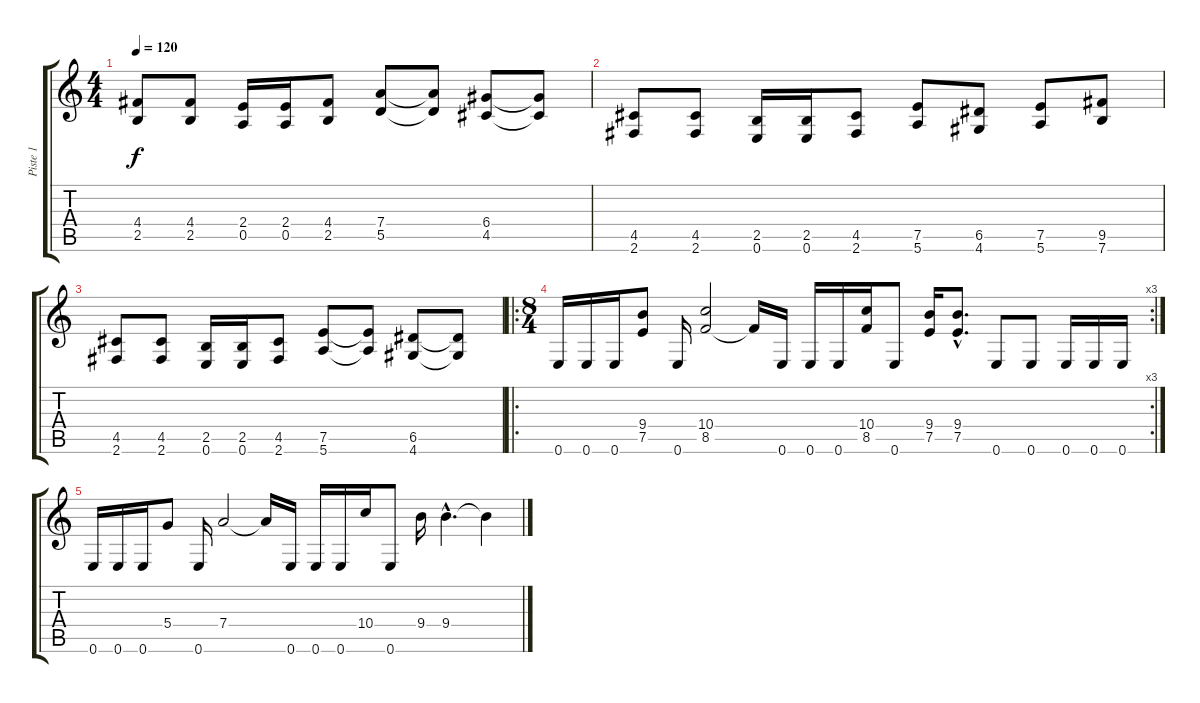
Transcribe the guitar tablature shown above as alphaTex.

\track ("Piste 1" "Piste 1") {instrument distortionguitar}
\staff {score tabs}
\tuning (E4 B3 G3 D3 A2 E2) {hide}
\ts (4 4)
\tempo 120
\clef g2
\ks c
(4.4 2.5).8{dy f} (4.4 2.5).8 (2.4 0.5).16 (2.4 0.5).16 (4.4 2.5).8 (7.4 5.5).8 (7.4{t} 5.5{t}).8 (6.4 4.5).8 (6.4{t} 4.5{t}).8 |
(4.5 2.6).8 (4.5 2.6).8 (2.5 0.6).16 (2.5 0.6).16 (4.5 2.6).8 (7.5 5.6).8 (6.5 4.6).8 (7.5 5.6).8 (9.5 7.6).8 |
(4.5 2.6).8 (4.5 2.6).8 (2.5 0.6).16 (2.5 0.6).16 (4.5 2.6).8 (7.5 5.6).8 (7.5{t} 5.6{t}).8 (6.5 4.6).8 (6.5{t} 4.6{t}).8 |
\ro
\rc 3
\ts (8 4)
0.6.16 0.6.16 0.6.16 (9.4 7.5).8 0.6.16 (10.4 8.5).2 8.5{t}.16 0.6.16 0.6.16 0.6.16 (10.4 8.5).16 0.6.8 (9.4 7.5).16 (9.4{hac} 7.5{hac}).8{d} 0.6.8 0.6.8 0.6.16 0.6.16 0.6.16 |
0.6.16 0.6.16 0.6.16 5.4.8 0.6.16 7.4.2 7.4{t}.16 0.6.16 0.6.16 0.6.16 10.4.16 0.6.8 9.4.16 9.4{hac}.4{d} 9.4{t}.4
